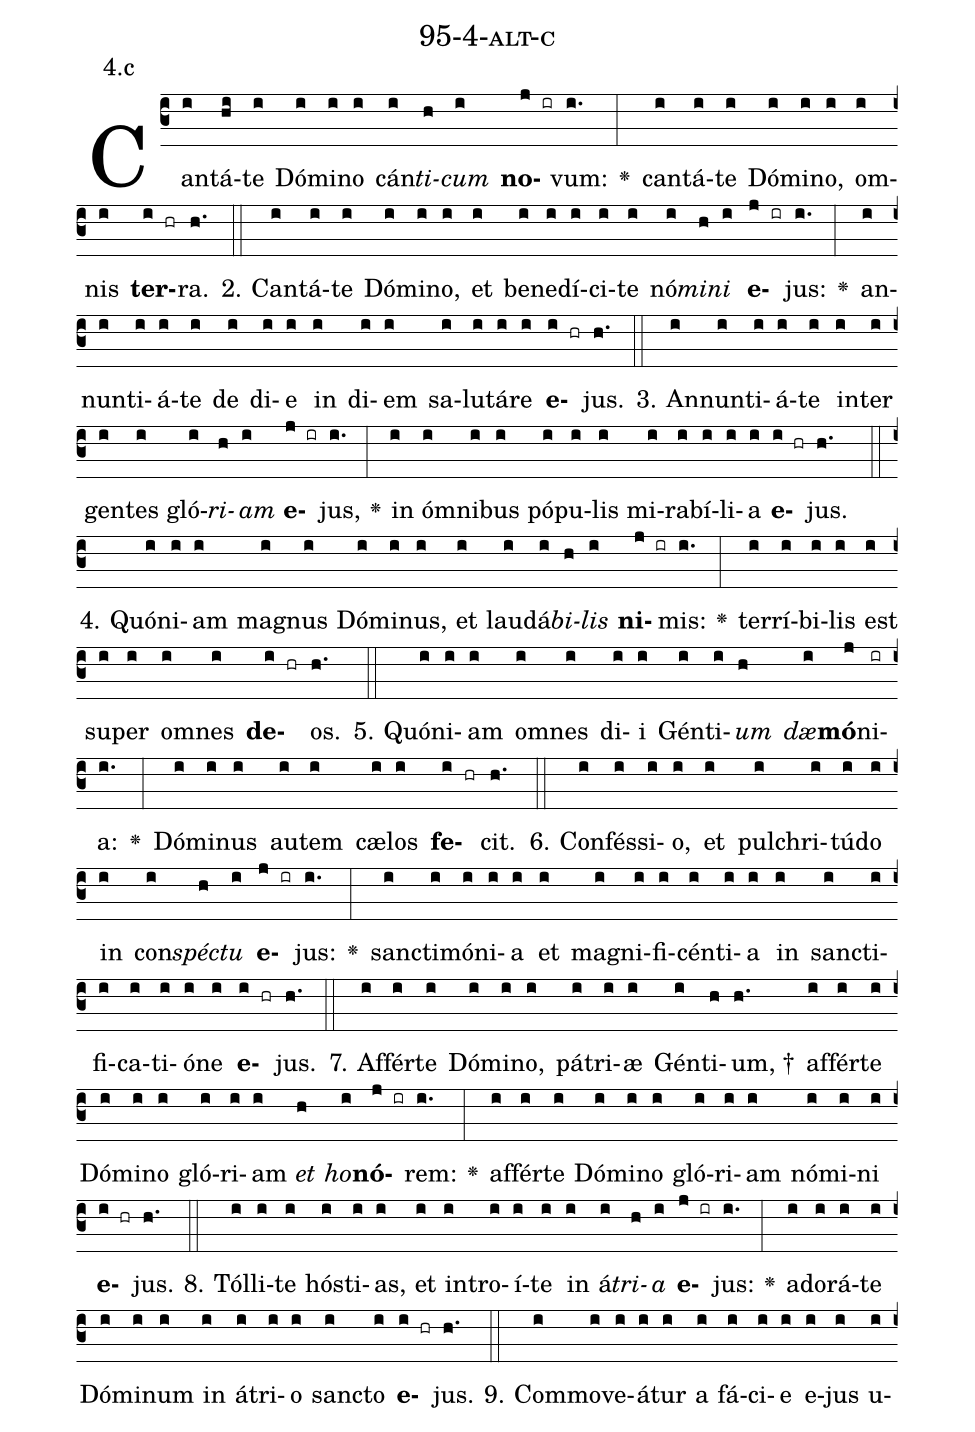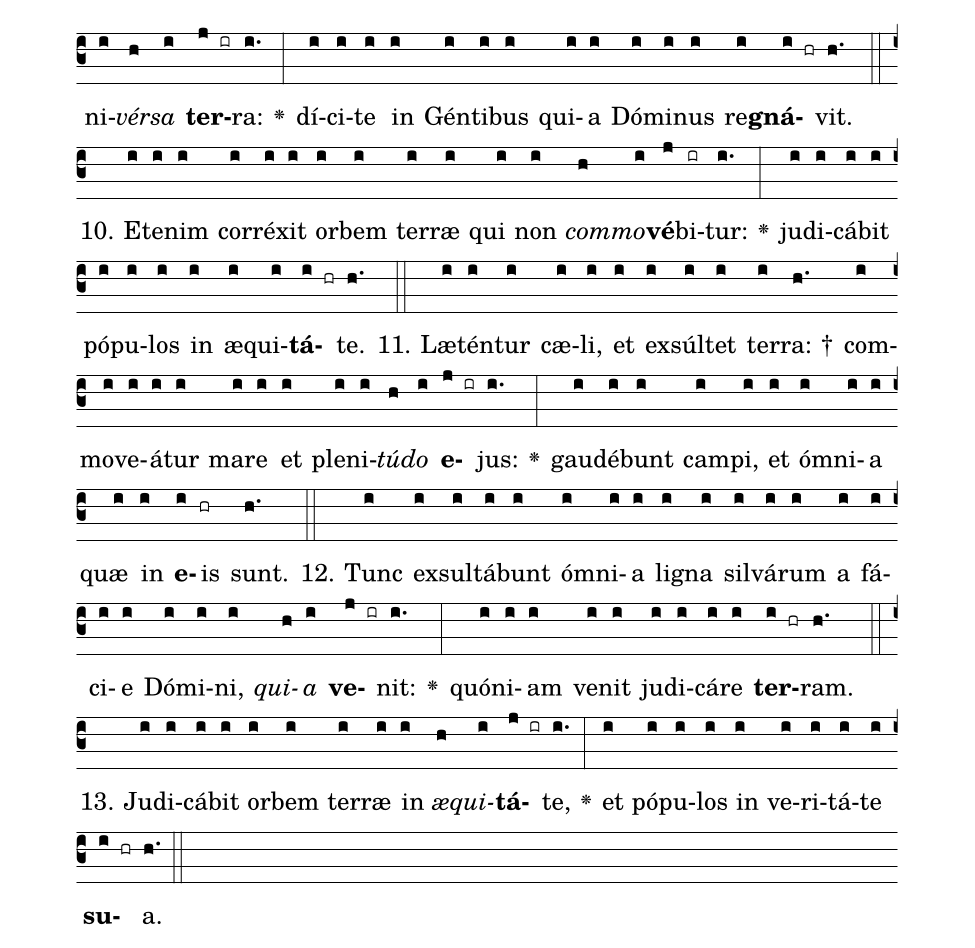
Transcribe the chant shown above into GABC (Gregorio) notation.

name: 95-4-alt-c;
annotation: 4.c;
%%
(c3)Can(i)tá(hi)te(i) Dó(i)mi(i)no(i) cán(i)<i>ti</i>(h)<i>cum</i>(i) <b>no</b>(j ir)vum:(i.) <v>\greheightstar</v>(:) can(i)tá(i)te(i) Dó(i)mi(i)no,(i) om(i)nis(i) <b>ter</b>(i hr)ra.(h.) (::)
2. Can(i)tá(i)te(i) Dó(i)mi(i)no,(i) et(i) be(i)ne(i)dí(i)ci(i)te(i) nó(i)<i>mi</i>(h)<i>ni</i>(i) <b>e</b>(j ir)jus:(i.) <v>\greheightstar</v>(:) an(i)nun(i)ti(i)á(i)te(i) de(i) di(i)e(i) in(i) di(i)em(i) sa(i)lu(i)tá(i)re(i) <b>e</b>(i hr)jus.(h.) (::)
3. An(i)nun(i)ti(i)á(i)te(i) in(i)ter(i) gen(i)tes(i) gló(i)<i>ri</i>(h)<i>am</i>(i) <b>e</b>(j ir)jus,(i.) <v>\greheightstar</v>(:) in(i) óm(i)ni(i)bus(i) pó(i)pu(i)lis(i) mi(i)ra(i)bí(i)li(i)a(i) <b>e</b>(i hr)jus.(h.) (::)
4. Quón(i)i(i)am(i) ma(i)gnus(i) Dó(i)mi(i)nus,(i) et(i) lau(i)dá(i)<i>bi</i>(h)<i>lis</i>(i) <b>ni</b>(j ir)mis:(i.) <v>\greheightstar</v>(:) ter(i)rí(i)bi(i)lis(i) est(i) su(i)per(i) om(i)nes(i) <b>de</b>(i hr)os.(h.) (::)
5. Quón(i)i(i)am(i) om(i)nes(i) di(i)i(i) Gén(i)ti(i)<i>um</i>(h) <i>dæ</i>(i)<b>mó</b>(j)ni(ir)a:(i.) <v>\greheightstar</v>(:) Dó(i)mi(i)nus(i) au(i)tem(i) cæ(i)los(i) <b>fe</b>(i hr)cit.(h.) (::)
6. Con(i)fés(i)si(i)o,(i) et(i) pul(i)chri(i)tú(i)do(i) in(i) con(i)<i>spéc</i>(h)<i>tu</i>(i) <b>e</b>(j ir)jus:(i.) <v>\greheightstar</v>(:) sanc(i)ti(i)mó(i)ni(i)a(i) et(i) ma(i)gni(i)fi(i)cén(i)ti(i)a(i) in(i) sanc(i)ti(i)fi(i)ca(i)ti(i)ó(i)ne(i) <b>e</b>(i hr)jus.(h.) (::)
7. Af(i)fér(i)te(i) Dó(i)mi(i)no,(i) pá(i)tri(i)æ(i) Gén(i)ti(h)um, †(h.) af(i)fér(i)te(i) Dó(i)mi(i)no(i) gló(i)ri(i)am(i) <i>et</i>(h) <i>ho</i>(i)<b>nó</b>(j ir)rem:(i.) <v>\greheightstar</v>(:) af(i)fér(i)te(i) Dó(i)mi(i)no(i) gló(i)ri(i)am(i) nó(i)mi(i)ni(i) <b>e</b>(i hr)jus.(h.) (::)
8. Tól(i)li(i)te(i) hós(i)ti(i)as,(i) et(i) in(i)tro(i)í(i)te(i) in(i) á(i)<i>tri</i>(h)<i>a</i>(i) <b>e</b>(j ir)jus:(i.) <v>\greheightstar</v>(:) ad(i)o(i)rá(i)te(i) Dó(i)mi(i)num(i) in(i) á(i)tri(i)o(i) sanc(i)to(i) <b>e</b>(i hr)jus.(h.) (::)
9. Com(i)mo(i)ve(i)á(i)tur(i) a(i) fá(i)ci(i)e(i) e(i)jus(i) u(i)ni(i)<i>vér</i>(h)<i>sa</i>(i) <b>ter</b>(j ir)ra:(i.) <v>\greheightstar</v>(:) dí(i)ci(i)te(i) in(i) Gén(i)ti(i)bus(i) qui(i)a(i) Dó(i)mi(i)nus(i) re(i)<b>gná</b>(i hr)vit.(h.) (::)
10. Et(i)e(i)nim(i) cor(i)ré(i)xit(i) or(i)bem(i) ter(i)ræ(i) qui(i) non(i) <i>com</i>(h)<i>mo</i>(i)<b>vé</b>(j)bi(ir)tur:(i.) <v>\greheightstar</v>(:) ju(i)di(i)cá(i)bit(i) pó(i)pu(i)los(i) in(i) æ(i)qui(i)<b>tá</b>(i hr)te.(h.) (::)
11. Læ(i)tén(i)tur(i) cæ(i)li,(i) et(i) ex(i)súl(i)tet(i) ter(i)ra: †(h.) com(i)mo(i)ve(i)á(i)tur(i) ma(i)re(i) et(i) ple(i)ni(i)<i>tú</i>(h)<i>do</i>(i) <b>e</b>(j ir)jus:(i.) <v>\greheightstar</v>(:) gau(i)dé(i)bunt(i) cam(i)pi,(i) et(i) óm(i)ni(i)a(i) quæ(i) in(i) <b>e</b>(i)is(hr) sunt.(h.) (::)
12. Tunc(i) ex(i)sul(i)tá(i)bunt(i) óm(i)ni(i)a(i) li(i)gna(i) sil(i)vá(i)rum(i) a(i) fá(i)ci(i)e(i) Dó(i)mi(i)ni,(i) <i>qui</i>(h)<i>a</i>(i) <b>ve</b>(j ir)nit:(i.) <v>\greheightstar</v>(:) quón(i)i(i)am(i) ve(i)nit(i) ju(i)di(i)cá(i)re(i) <b>ter</b>(i hr)ram.(h.) (::)
13. Ju(i)di(i)cá(i)bit(i) or(i)bem(i) ter(i)ræ(i) in(i) <i>æ</i>(h)<i>qui</i>(i)<b>tá</b>(j ir)te,(i.) <v>\greheightstar</v>(:) et(i) pó(i)pu(i)los(i) in(i) ve(i)ri(i)tá(i)te(i) <b>su</b>(i hr)a.(h.) (::)
